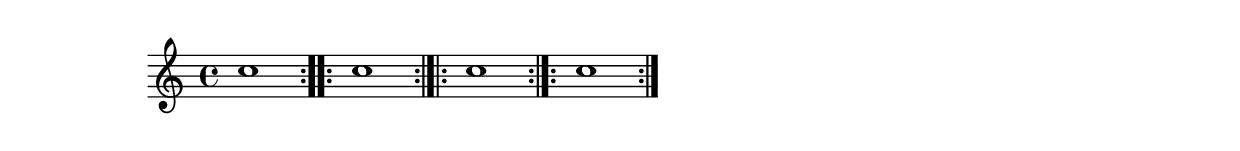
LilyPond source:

%% DO NOT EDIT this file manually; it was automatically
%% generated from the LilyPond Snippet Repository
%% (http://lsr.di.unimi.it).
%%
%% Make any changes in the LSR itself, or in
%% `Documentation/snippets/new/`, then run
%% `scripts/auxiliar/makelsr.pl`.
%%
%% This file is in the public domain.

\version "2.24.0"

\header {
  lsrtags = "repeats"

  texidoc = "
There are three different styles of double repeats for volte, that can
be set using @code{doubleRepeatBarType}.
"

  doctitle = "Setting the double repeat default for volte"
} % begin verbatim


\relative c'' {
  \repeat volta 2 { c1 }
  \set Score.doubleRepeatBarType = #":..:"
  \repeat volta 2 { c1 }
  \set Score.doubleRepeatBarType = #":|.|:"
  \repeat volta 2 { c1 }
  \set Score.doubleRepeatBarType = #":|.:"
  \repeat volta 2 { c1 }
}
